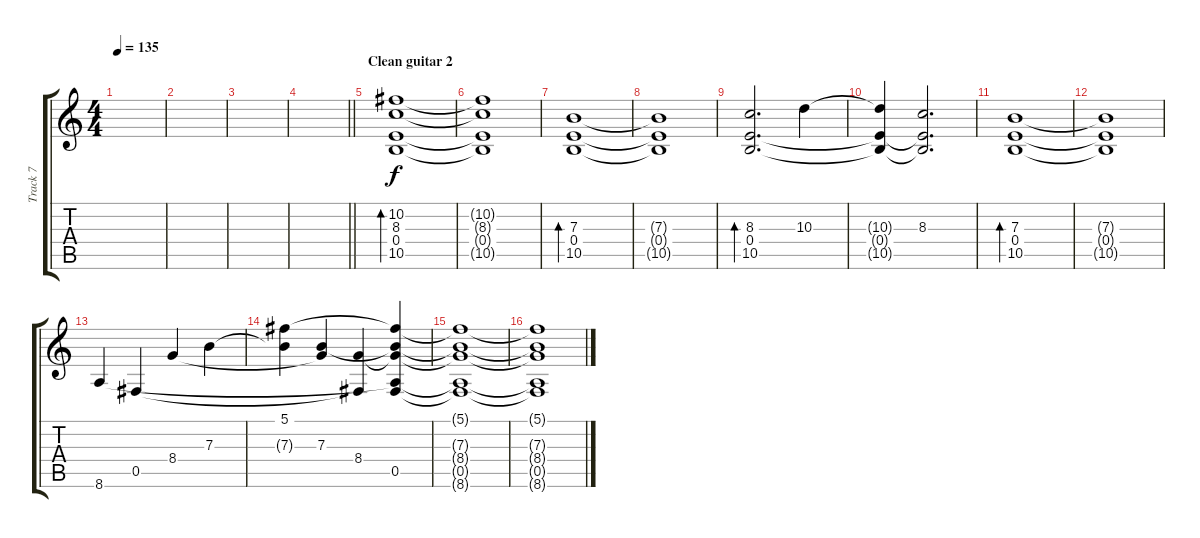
\track ("Track 7" "Track 7") {instrument electricguitarjazz}
\staff {score tabs}
\tuning (Db4 Ab3 E3 B2 Gb2 Db2) {hide}
\ts (4 4)
\tempo 135
\clef g2
\ks c
|
|
|
\barLineRight lightlight
|
\section ("" "Clean guitar 2")
(10.2 8.3 0.4 10.5).1{bd 480} |
(10.2{t} 8.3{t} 0.4{t} 10.5{t}).1 |
(7.3 0.4 10.5).1{bd 480} |
(7.3{t} 0.4{t} 10.5{t}).1 |
(8.3 0.4 10.5).2{d bd 480} 10.3.4 |
(10.3{t} 0.4{t} 10.5{t}).4 (8.3 0.4{t} 10.5{t}).2{d} |
(7.3 0.4 10.5).1{bd 480} |
(7.3{t} 0.4{t} 10.5{t}).1 |
8.6.4 0.5.4 8.4.4 7.3.4 |
(5.1 7.3{t}).4 (7.3 8.4{t}).4 (8.4 0.5{t}).4 (5.1{t} 7.3{t} 8.4{t} 0.5 8.6{t}).4 |
(5.1{t} 7.3{t} 8.4{t} 0.5{t} 8.6{t}).1 |
(5.1{t} 7.3{t} 8.4{t} 0.5{t} 8.6{t}).1
